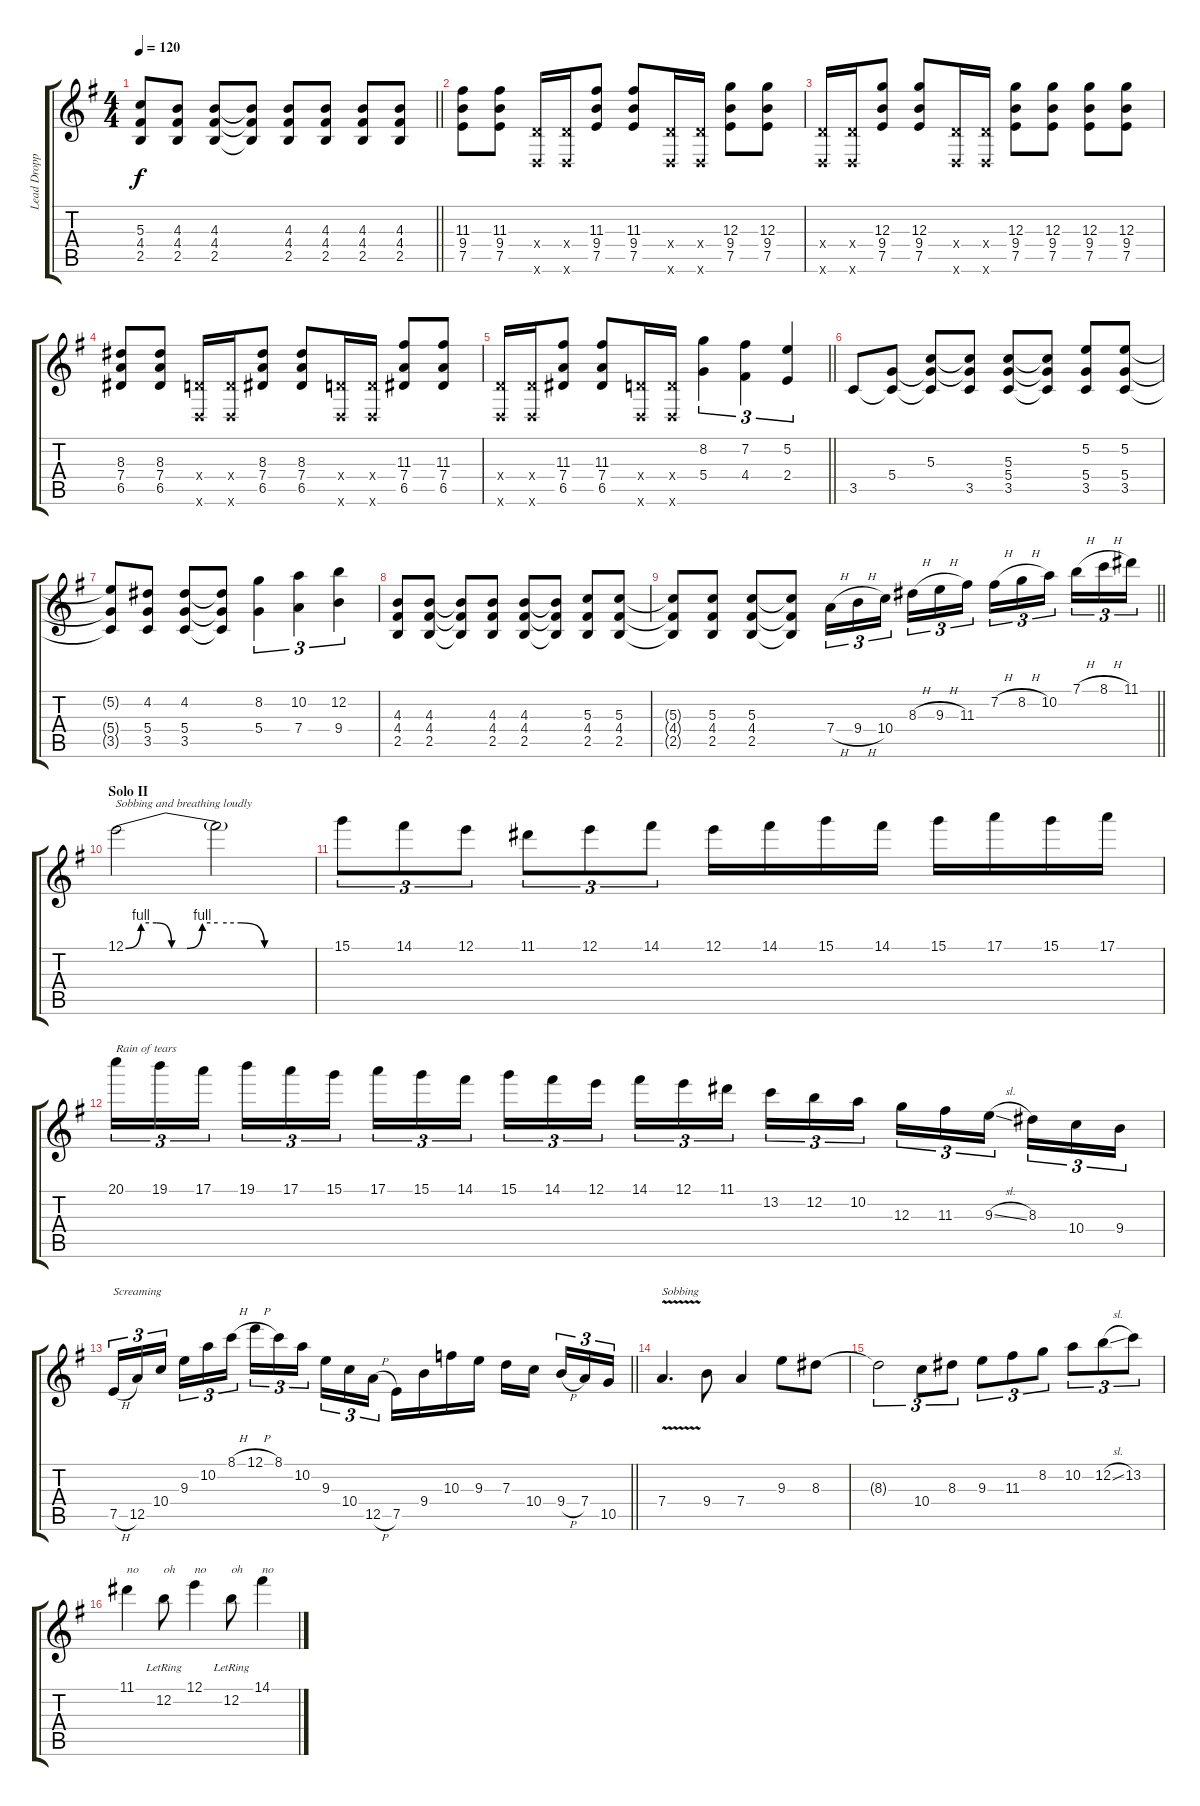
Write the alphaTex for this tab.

\track ("Lead Dropped D " "Lead Dropp") {instrument distortionguitar}
\staff {score tabs}
\tuning (E4 B3 G3 D3 A2 D2) {hide}
\ts (4 4)
\tempo 120
\clef g2
\barLineRight lightlight
\ks eminor
(5.3{t} 4.4{t} 2.5{t}).8{dy f} (4.3 4.4 2.5).8 (4.3 4.4 2.5).8 (4.3{t} 4.4{t} 2.5{t}).8 (4.3 4.4 2.5).8 (4.3 4.4 2.5).8 (4.3 4.4 2.5).8 (4.3 4.4 2.5).8 |
(11.3 9.4 7.5).8 (11.3 9.4 7.5).8 (0.4{x} 0.6{x}).16 (0.4{x} 0.6{x}).16 (11.3 9.4 7.5).8 (11.3 9.4 7.5).8 (0.4{x} 0.6{x}).16 (0.4{x} 0.6{x}).16 (12.3 9.4 7.5).8 (12.3 9.4 7.5).8 |
(0.4{x} 0.6{x}).16 (0.4{x} 0.6{x}).16 (12.3 9.4 7.5).8 (12.3 9.4 7.5).8 (0.4{x} 0.6{x}).16 (0.4{x} 0.6{x}).16 (12.3 9.4 7.5).8 (12.3 9.4 7.5).8 (12.3 9.4 7.5).8 (12.3 9.4 7.5).8 |
(8.3 7.4 6.5).8 (8.3 7.4 6.5).8 (0.4{x} 0.6{x}).16 (0.4{x} 0.6{x}).16 (8.3 7.4 6.5).8 (8.3 7.4 6.5).8 (0.4{x} 0.6{x}).16 (0.4{x} 0.6{x}).16 (11.3 7.4 6.5).8 (11.3 7.4 6.5).8 |
\barLineRight lightlight
(0.4{x} 0.6{x}).16 (0.4{x} 0.6{x}).16 (11.3 7.4 6.5).8 (11.3 7.4 6.5).8 (0.4{x} 0.6{x}).16 (0.4{x} 0.6{x}).16 (8.2 5.4).4{tu (3 2)} (7.2 4.4).4{tu (3 2)} (5.2 2.4).4{tu (3 2)} |
3.5.8 (5.4 3.5{t}).8 (5.3 5.4{t} 3.5{t}).8 (5.3{t} 5.4{t} 3.5).8 (5.3 5.4 3.5).8 (5.3{t} 5.4{t} 3.5{t}).8 (5.2 5.4 3.5).8 (5.2 5.4 3.5).8 |
(5.2{t} 5.4{t} 3.5{t}).8 (4.2 5.4 3.5).8 (4.2 5.4 3.5).8 (4.2{t} 5.4{t} 3.5{t}).8 (8.2 5.4).4{tu (3 2)} (10.2 7.4).4{tu (3 2)} (12.2 9.4).4{tu (3 2)} |
(4.3 4.4 2.5).8 (4.3 4.4 2.5).8 (4.3{t} 4.4{t} 2.5{t}).8 (4.3 4.4 2.5).8 (4.3 4.4 2.5).8 (4.3{t} 4.4{t} 2.5{t}).8 (5.3 4.4 2.5).8 (5.3 4.4 2.5).8 |
\barLineRight lightlight
(5.3{t} 4.4{t} 2.5{t}).8 (5.3 4.4 2.5).8 (5.3 4.4 2.5).8 (5.3{t} 4.4{t} 2.5{t}).8 7.4{h}.16{tu (3 2) balance 8} 9.4{h}.16{tu (3 2)} 10.4.16{tu (3 2) beam splitsecondary} 8.3{h}.16{tu (3 2)} 9.3{h}.16{tu (3 2)} 11.3.16{tu (3 2)} 7.2{h}.16{tu (3 2)} 8.2{h}.16{tu (3 2)} 10.2.16{tu (3 2) beam splitsecondary} 7.1{h}.16{tu (3 2)} 8.1{h}.16{tu (3 2)} 11.1.16{tu (3 2)} |
\section ("" "Solo II")
12.1{be (custom 0 0 10 4 20 4 30 0 40 0 50 4 60 4)}.2{txt "Sobbing and breathing loudly"} 12.1{be (custom 0 4 15 4 30 0 60 0) t}.2 |
15.1.8{tu (3 2)} 14.1.8{tu (3 2)} 12.1.8{tu (3 2)} 11.1.8{tu (3 2)} 12.1.8{tu (3 2)} 14.1.8{tu (3 2)} 12.1.16 14.1.16 15.1.16 14.1.16 15.1.16 17.1.16 15.1.16 17.1.16 |
20.1.16{tu (3 2) txt "Rain of tears"} 19.1.16{tu (3 2)} 17.1.16{tu (3 2) beam splitsecondary} 19.1.16{tu (3 2)} 17.1.16{tu (3 2)} 15.1.16{tu (3 2)} 17.1.16{tu (3 2)} 15.1.16{tu (3 2)} 14.1.16{tu (3 2) beam splitsecondary} 15.1.16{tu (3 2)} 14.1.16{tu (3 2)} 12.1.16{tu (3 2)} 14.1.16{tu (3 2)} 12.1.16{tu (3 2)} 11.1.16{tu (3 2) beam splitsecondary} 13.2.16{tu (3 2)} 12.2.16{tu (3 2)} 10.2.16{tu (3 2)} 12.3.16{tu (3 2)} 11.3.16{tu (3 2)} 9.3{sl}.16{tu (3 2) beam splitsecondary} 8.3.16{tu (3 2)} 10.4.16{tu (3 2)} 9.4.16{tu (3 2)} |
\barLineRight lightlight
7.5{h}.16{tu (3 2) txt "Screaming"} 12.5.16{tu (3 2)} 10.4.16{tu (3 2) beam splitsecondary} 9.3.16{tu (3 2)} 10.2.16{tu (3 2)} 8.1{h}.16{tu (3 2)} 12.1{h}.16{tu (3 2)} 8.1.16{tu (3 2)} 10.2.16{tu (3 2) beam splitsecondary} 9.3.16{tu (3 2)} 10.4.16{tu (3 2)} 12.5{h}.16{tu (3 2)} 7.5.16 9.4.16 10.3.16 9.3.16 7.3.16 10.4.16{beam splitsecondary} 9.4{h}.16{tu (3 2)} 7.4.16{tu (3 2)} 10.5.16{tu (3 2)} |
7.4{v}.4{d txt "Sobbing"} 9.4.8 7.4.4 9.3.8 8.3.8 |
8.3{t}.2{tu (3 2)} 10.4.8{tu (3 2)} 8.3.8{tu (3 2)} 9.3.8{tu (3 2)} 11.3.8{tu (3 2)} 8.2.8{tu (3 2)} 10.2.8{tu (3 2)} 12.2{sl}.8{tu (3 2)} 13.2.8{tu (3 2)} |
11.1.4{txt "no"} 12.2{lr}.8{txt "oh"} 12.1.4{txt "no"} 12.2{lr}.8{txt "oh"} 14.1.4{txt "no"}
